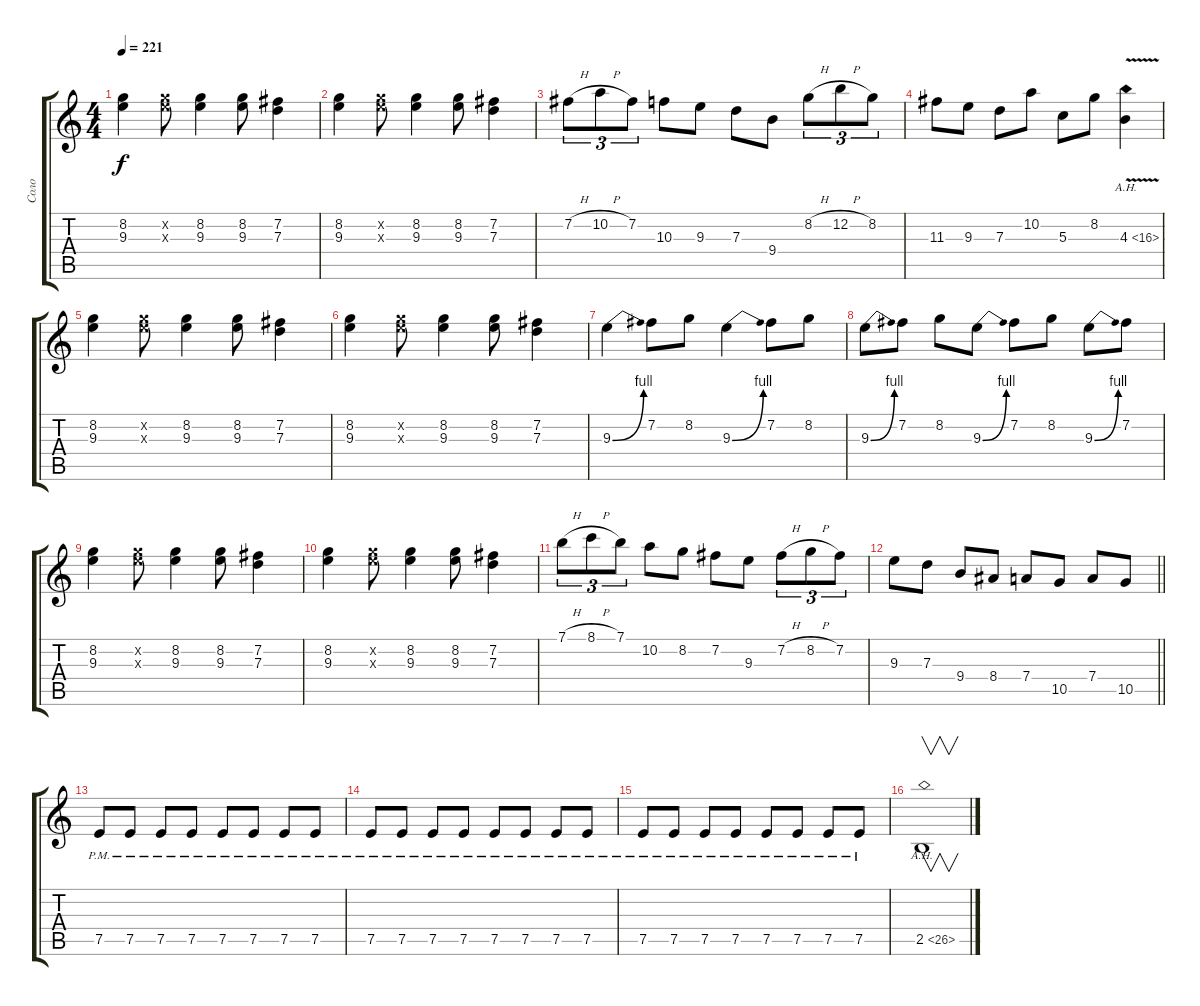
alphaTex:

\track ("Соло" "Соло") {instrument distortionguitar}
\staff {score tabs}
\tuning (E4 B3 G3 D3 A2 E2) {hide}
\ts (4 4)
\tempo 221
\clef g2
\ks c
(8.2 9.3).4{dy f} (8.2{x} 9.3{x}).8 (8.2 9.3).4 (8.2 9.3).8 (7.2 7.3).4 |
(8.2 9.3).4 (8.2{x} 9.3{x}).8 (8.2 9.3).4 (8.2 9.3).8 (7.2 7.3).4 |
7.2{h}.8{tu (3 2)} 10.2{h}.8{tu (3 2)} 7.2.8{tu (3 2)} 10.3.8 9.3.8 7.3.8 9.4.8 8.2{h}.8{tu (3 2)} 12.2{h}.8{tu (3 2)} 8.2.8{tu (3 2)} |
11.3.8 9.3.8 7.3.8 10.2.8 5.3.8 8.2.8 4.3{ah 12 v}.4 |
(8.2 9.3).4 (8.2{x} 9.3{x}).8 (8.2 9.3).4 (8.2 9.3).8 (7.2 7.3).4 |
(8.2 9.3).4 (8.2{x} 9.3{x}).8 (8.2 9.3).4 (8.2 9.3).8 (7.2 7.3).4 |
9.3{be (bend 0 0 60 4)}.4 7.2.8 8.2.8 9.3{be (bend 0 0 60 4)}.4 7.2.8 8.2.8 |
9.3{be (bend 0 0 60 4)}.8 7.2.8 8.2.8 9.3{be (bend 0 0 60 4)}.8 7.2.8 8.2.8 9.3{be (bend 0 0 60 4)}.8 7.2.8 |
(8.2 9.3).4 (8.2{x} 9.3{x}).8 (8.2 9.3).4 (8.2 9.3).8 (7.2 7.3).4 |
(8.2 9.3).4 (8.2{x} 9.3{x}).8 (8.2 9.3).4 (8.2 9.3).8 (7.2 7.3).4 |
7.1{h}.8{tu (3 2)} 8.1{h}.8{tu (3 2)} 7.1.8{tu (3 2)} 10.2.8 8.2.8 7.2.8 9.3.8 7.2{h}.8{tu (3 2)} 8.2{h}.8{tu (3 2)} 7.2.8{tu (3 2)} |
\barLineRight lightlight
9.3.8 7.3.8 9.4.8 8.4.8 7.4.8 10.5.8 7.4.8 10.5.8 |
7.5{pm}.8 7.5{pm}.8 7.5{pm}.8 7.5{pm}.8 7.5{pm}.8 7.5{pm}.8 7.5{pm}.8 7.5{pm}.8 |
7.5{pm}.8 7.5{pm}.8 7.5{pm}.8 7.5{pm}.8 7.5{pm}.8 7.5{pm}.8 7.5{pm}.8 7.5{pm}.8 |
7.5{pm}.8 7.5{pm}.8 7.5{pm}.8 7.5{pm}.8 7.5{pm}.8 7.5{pm}.8 7.5{pm}.8 7.5{pm}.8 |
2.5{ah 24}.1{v}
